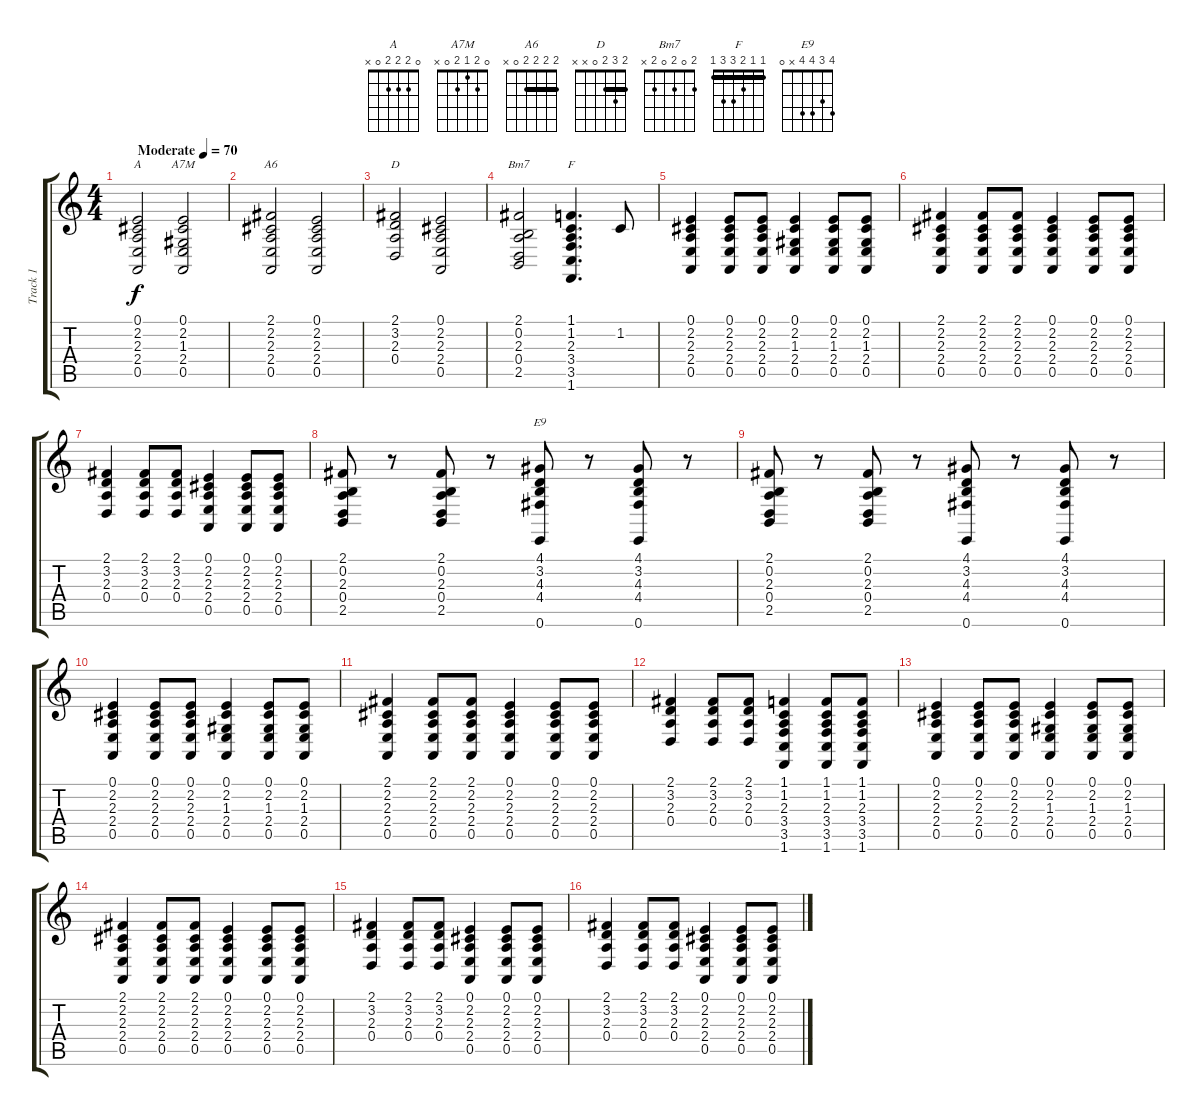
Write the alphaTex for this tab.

\track ("Track 1" "Track 1") {instrument honkytonkpiano}
\staff {score tabs}
\tuning (E4 B3 G3 D3 A2 E2) {hide}
\chord ("A" 0 2 2 2 0 x)
\chord ("A7M" 0 2 1 2 0 x)
\chord ("A6" 2 2 2 2 0 x) {barre 2}
\chord ("D" 2 3 2 0 x x) {barre 2}
\chord ("Bm7" 2 0 2 0 2 x)
\chord ("F" 1 1 2 3 3 1) {barre 1}
\chord ("E9" 4 3 4 4 x 0)
\ts (4 4)
\tempo (70 "Moderate")
\clef g2
\ks c
(0.1 2.2 2.3 2.4 0.5).2{ch "A" dy f instrument honkytonkpiano} (0.1 2.2 1.3 2.4 0.5).2{ch "A7M"} |
(2.1 2.2 2.3 2.4 0.5).2{ch "A6"} (0.1 2.2 2.3 2.4 0.5).2 |
(2.1 3.2 2.3 0.4).2{ch "D"} (0.1 2.2 2.3 2.4 0.5).2 |
(2.1 0.2 2.3 0.4 2.5).2{ch "Bm7"} (1.1 1.2 2.3 3.4 3.5 1.6).4{d ch "F"} 1.2.8 |
(0.1 2.2 2.3 2.4 0.5).4 (0.1 2.2 2.3 2.4 0.5).8 (0.1 2.2 2.3 2.4 0.5).8 (0.1 2.2 1.3 2.4 0.5).4 (0.1 2.2 1.3 2.4 0.5).8 (0.1 2.2 1.3 2.4 0.5).8 |
(2.1 2.2 2.3 2.4 0.5).4 (2.1 2.2 2.3 2.4 0.5).8 (2.1 2.2 2.3 2.4 0.5).8 (0.1 2.2 2.3 2.4 0.5).4 (0.1 2.2 2.3 2.4 0.5).8 (0.1 2.2 2.3 2.4 0.5).8 |
(2.1 3.2 2.3 0.4).4 (2.1 3.2 2.3 0.4).8 (2.1 3.2 2.3 0.4).8 (0.1 2.2 2.3 2.4 0.5).4 (0.1 2.2 2.3 2.4 0.5).8 (0.1 2.2 2.3 2.4 0.5).8 |
(2.1 0.2 2.3 0.4 2.5).8 r.8 (2.1 0.2 2.3 0.4 2.5).8 r.8 (4.1 3.2 4.3 4.4 0.6).8{ch "E9"} r.8 (4.1 3.2 4.3 4.4 0.6).8 r.8 |
(2.1 0.2 2.3 0.4 2.5).8 r.8 (2.1 0.2 2.3 0.4 2.5).8 r.8 (4.1 3.2 4.3 4.4 0.6).8 r.8 (4.1 3.2 4.3 4.4 0.6).8 r.8 |
(0.1 2.2 2.3 2.4 0.5).4 (0.1 2.2 2.3 2.4 0.5).8 (0.1 2.2 2.3 2.4 0.5).8 (0.1 2.2 1.3 2.4 0.5).4 (0.1 2.2 1.3 2.4 0.5).8 (0.1 2.2 1.3 2.4 0.5).8 |
(2.1 2.2 2.3 2.4 0.5).4 (2.1 2.2 2.3 2.4 0.5).8 (2.1 2.2 2.3 2.4 0.5).8 (0.1 2.2 2.3 2.4 0.5).4 (0.1 2.2 2.3 2.4 0.5).8 (0.1 2.2 2.3 2.4 0.5).8 |
(2.1 3.2 2.3 0.4).4 (2.1 3.2 2.3 0.4).8 (2.1 3.2 2.3 0.4).8 (1.1 1.2 2.3 3.4 3.5 1.6).4 (1.1 1.2 2.3 3.4 3.5 1.6).8 (1.1 1.2 2.3 3.4 3.5 1.6).8 |
(0.1 2.2 2.3 2.4 0.5).4 (0.1 2.2 2.3 2.4 0.5).8 (0.1 2.2 2.3 2.4 0.5).8 (0.1 2.2 1.3 2.4 0.5).4 (0.1 2.2 1.3 2.4 0.5).8 (0.1 2.2 1.3 2.4 0.5).8 |
(2.1 2.2 2.3 2.4 0.5).4 (2.1 2.2 2.3 2.4 0.5).8 (2.1 2.2 2.3 2.4 0.5).8 (0.1 2.2 2.3 2.4 0.5).4 (0.1 2.2 2.3 2.4 0.5).8 (0.1 2.2 2.3 2.4 0.5).8 |
(2.1 3.2 2.3 0.4).4 (2.1 3.2 2.3 0.4).8 (2.1 3.2 2.3 0.4).8 (0.1 2.2 2.3 2.4 0.5).4 (0.1 2.2 2.3 2.4 0.5).8 (0.1 2.2 2.3 2.4 0.5).8 |
(2.1 3.2 2.3 0.4).4 (2.1 3.2 2.3 0.4).8 (2.1 3.2 2.3 0.4).8 (0.1 2.2 2.3 2.4 0.5).4 (0.1 2.2 2.3 2.4 0.5).8 (0.1 2.2 2.3 2.4 0.5).8
